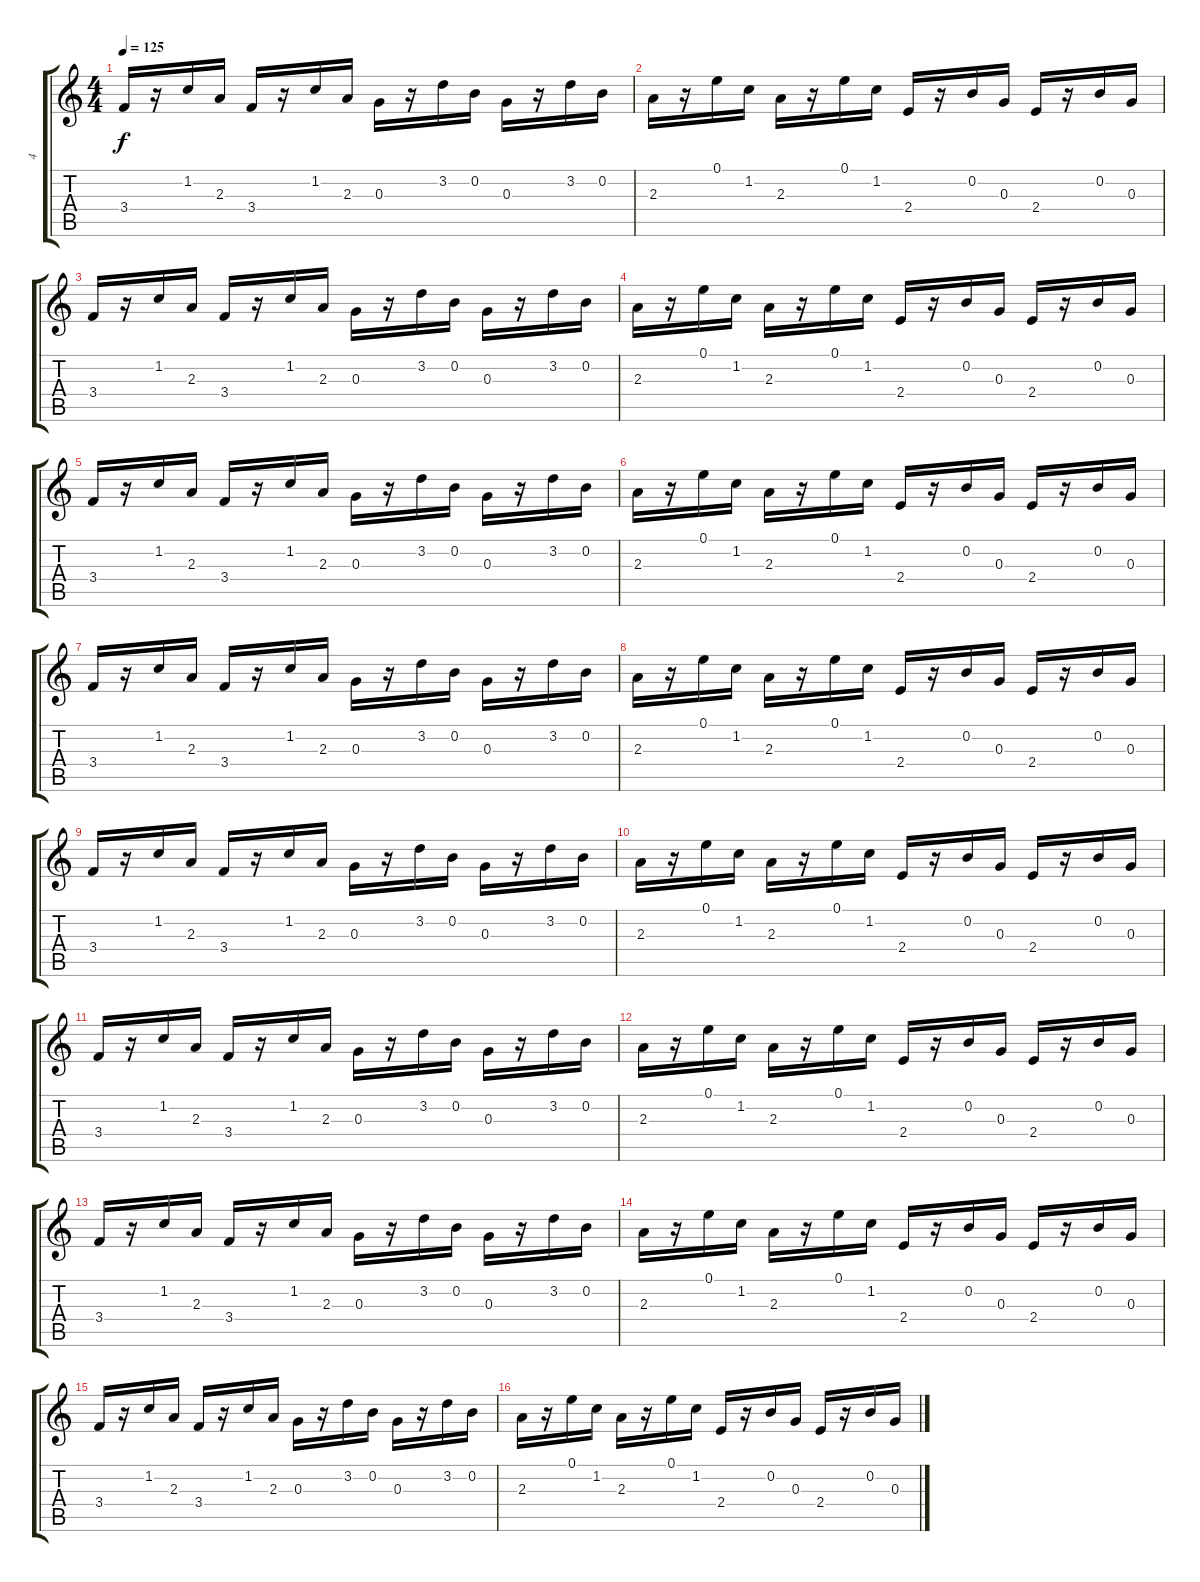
\track ("4" "4") {instrument electricguitarjazz}
\staff {score tabs}
\tuning (E4 B3 G3 D3 A2 E2) {hide}
\ts (4 4)
\tempo 125
\clef g2
\ks c
3.4.16{dy f} r.16 1.2.16 2.3.16 3.4.16 r.16 1.2.16 2.3.16 0.3.16 r.16 3.2.16 0.2.16 0.3.16 r.16 3.2.16 0.2.16 |
2.3.16 r.16 0.1.16 1.2.16 2.3.16 r.16 0.1.16 1.2.16 2.4.16 r.16 0.2.16 0.3.16 2.4.16 r.16 0.2.16 0.3.16 |
3.4.16 r.16 1.2.16 2.3.16 3.4.16 r.16 1.2.16 2.3.16 0.3.16 r.16 3.2.16 0.2.16 0.3.16 r.16 3.2.16 0.2.16 |
2.3.16 r.16 0.1.16 1.2.16 2.3.16 r.16 0.1.16 1.2.16 2.4.16 r.16 0.2.16 0.3.16 2.4.16 r.16 0.2.16 0.3.16 |
3.4.16 r.16 1.2.16 2.3.16 3.4.16 r.16 1.2.16 2.3.16 0.3.16 r.16 3.2.16 0.2.16 0.3.16 r.16 3.2.16 0.2.16 |
2.3.16 r.16 0.1.16 1.2.16 2.3.16 r.16 0.1.16 1.2.16 2.4.16 r.16 0.2.16 0.3.16 2.4.16 r.16 0.2.16 0.3.16 |
3.4.16 r.16 1.2.16 2.3.16 3.4.16 r.16 1.2.16 2.3.16 0.3.16 r.16 3.2.16 0.2.16 0.3.16 r.16 3.2.16 0.2.16 |
2.3.16 r.16 0.1.16 1.2.16 2.3.16 r.16 0.1.16 1.2.16 2.4.16 r.16 0.2.16 0.3.16 2.4.16 r.16 0.2.16 0.3.16 |
3.4.16 r.16 1.2.16 2.3.16 3.4.16 r.16 1.2.16 2.3.16 0.3.16 r.16 3.2.16 0.2.16 0.3.16 r.16 3.2.16 0.2.16 |
2.3.16 r.16 0.1.16 1.2.16 2.3.16 r.16 0.1.16 1.2.16 2.4.16 r.16 0.2.16 0.3.16 2.4.16 r.16 0.2.16 0.3.16 |
3.4.16 r.16 1.2.16 2.3.16 3.4.16 r.16 1.2.16 2.3.16 0.3.16 r.16 3.2.16 0.2.16 0.3.16 r.16 3.2.16 0.2.16 |
2.3.16 r.16 0.1.16 1.2.16 2.3.16 r.16 0.1.16 1.2.16 2.4.16 r.16 0.2.16 0.3.16 2.4.16 r.16 0.2.16 0.3.16 |
3.4.16 r.16 1.2.16 2.3.16 3.4.16 r.16 1.2.16 2.3.16 0.3.16 r.16 3.2.16 0.2.16 0.3.16 r.16 3.2.16 0.2.16 |
2.3.16 r.16 0.1.16 1.2.16 2.3.16 r.16 0.1.16 1.2.16 2.4.16 r.16 0.2.16 0.3.16 2.4.16 r.16 0.2.16 0.3.16 |
3.4.16 r.16 1.2.16 2.3.16 3.4.16 r.16 1.2.16 2.3.16 0.3.16 r.16 3.2.16 0.2.16 0.3.16 r.16 3.2.16 0.2.16 |
2.3.16 r.16 0.1.16 1.2.16 2.3.16 r.16 0.1.16 1.2.16 2.4.16 r.16 0.2.16 0.3.16 2.4.16 r.16 0.2.16 0.3.16
